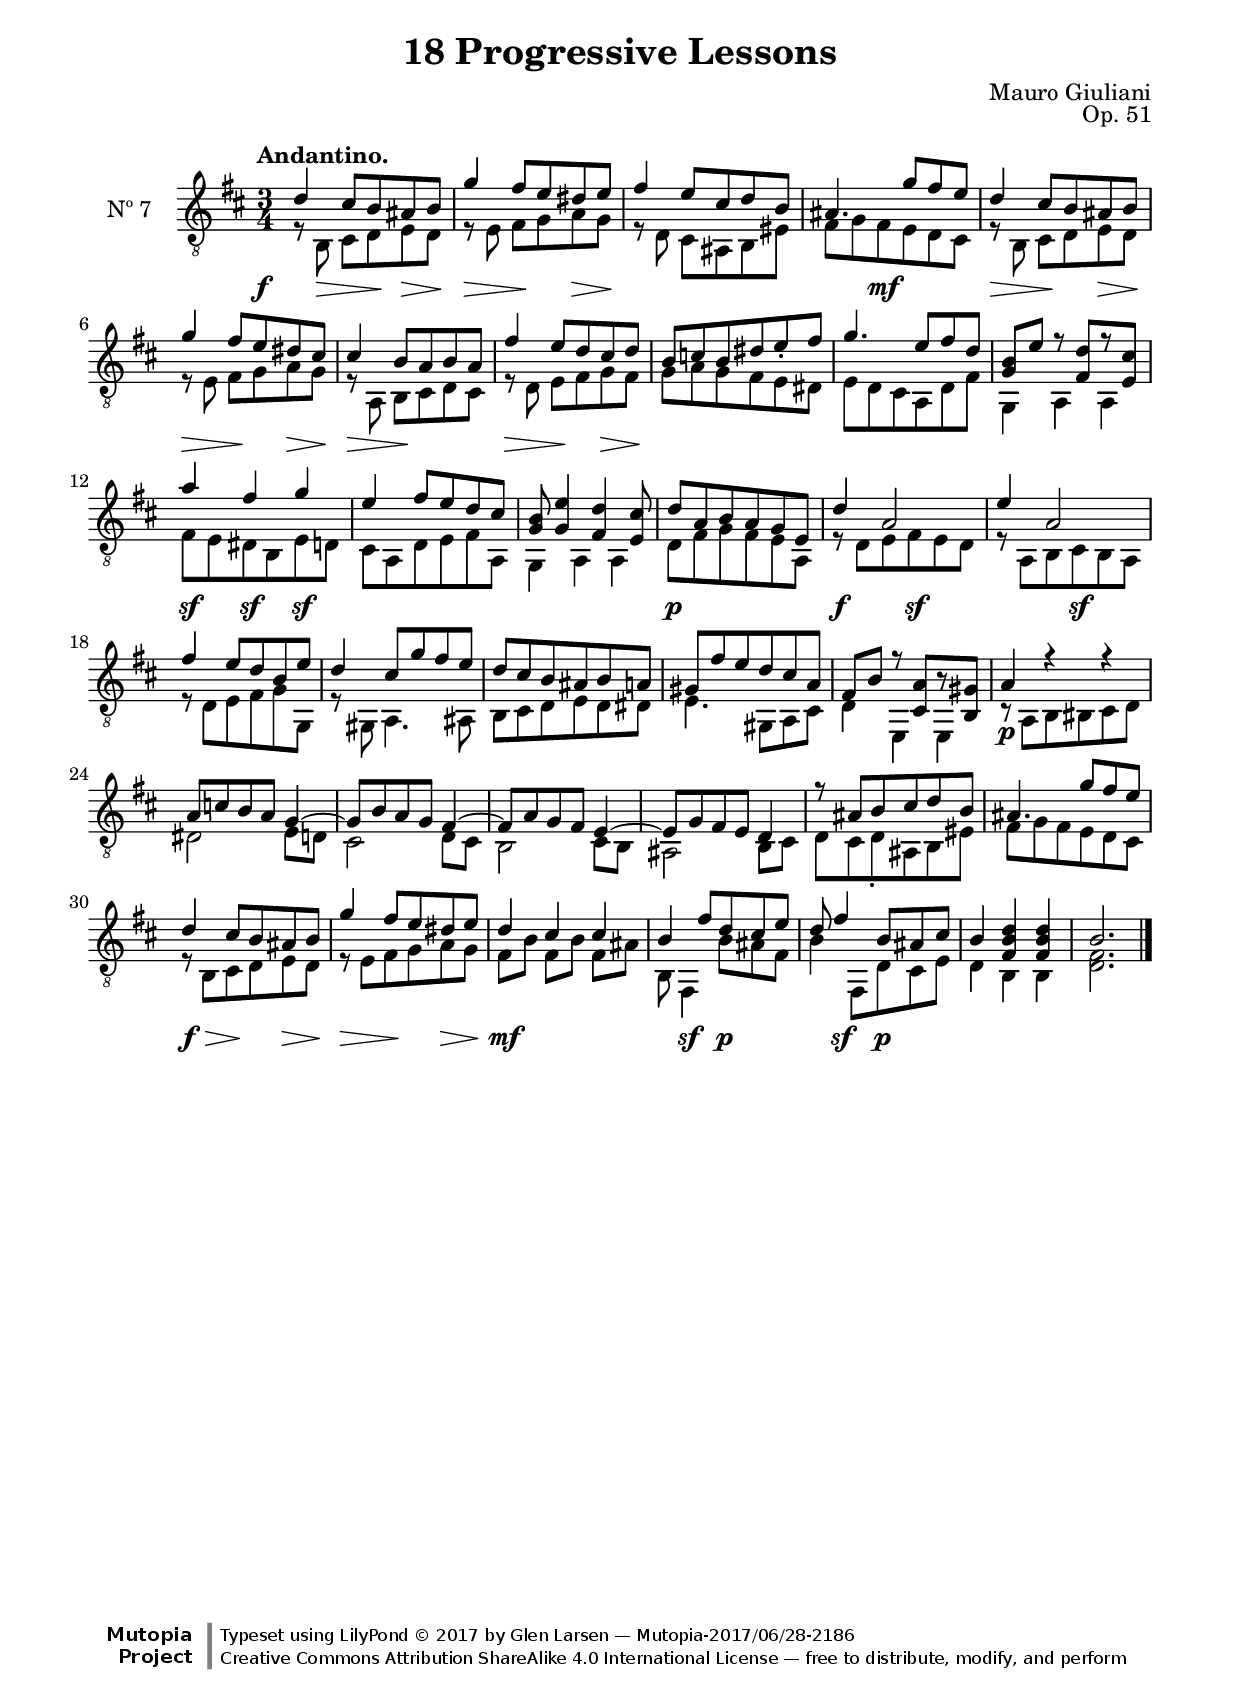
\version "2.19.51"

\header {
  title = "18 Progressive Lessons"
  composer = "Mauro Giuliani"
  opus = "Op. 51"
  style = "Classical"
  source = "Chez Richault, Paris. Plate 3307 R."
  date = "c.1827"
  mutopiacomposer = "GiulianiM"
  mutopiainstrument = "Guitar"
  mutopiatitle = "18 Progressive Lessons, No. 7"
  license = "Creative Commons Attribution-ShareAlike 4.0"
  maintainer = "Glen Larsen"
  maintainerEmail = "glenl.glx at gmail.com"

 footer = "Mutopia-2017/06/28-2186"
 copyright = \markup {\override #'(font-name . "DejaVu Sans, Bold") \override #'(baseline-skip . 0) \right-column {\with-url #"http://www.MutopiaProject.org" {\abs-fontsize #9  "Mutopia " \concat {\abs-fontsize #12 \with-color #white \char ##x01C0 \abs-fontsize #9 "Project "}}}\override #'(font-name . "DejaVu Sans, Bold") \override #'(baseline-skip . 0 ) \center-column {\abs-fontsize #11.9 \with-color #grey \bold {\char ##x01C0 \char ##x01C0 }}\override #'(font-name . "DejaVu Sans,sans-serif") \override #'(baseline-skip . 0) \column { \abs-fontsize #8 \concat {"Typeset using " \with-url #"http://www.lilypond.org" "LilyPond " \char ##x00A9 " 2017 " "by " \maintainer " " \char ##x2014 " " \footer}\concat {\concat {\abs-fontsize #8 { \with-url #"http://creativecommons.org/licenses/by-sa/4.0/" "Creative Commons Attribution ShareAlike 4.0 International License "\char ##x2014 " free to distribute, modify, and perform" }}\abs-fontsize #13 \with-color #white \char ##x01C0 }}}
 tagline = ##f
}

\paper {
  line-width = 18.0\cm
  top-margin = 4\mm
  top-markup-spacing.basic-distance = #6
  markup-system-spacing.basic-distance = #10
  top-system-spacing.basic-distance = #12
  last-bottom-spacing.padding = #2
}

% mbreak = { \break }
mbreak = {} % {\break}

dynamics = {
  \once\override DynamicText.X-offset=#-3.8
  s8\f s8\> s8 s8\! s8\> s8\! |
  s4\> s8\! s8 s8\> s8\! |
  s2. | s4 s8\mf s8 s4 |

  s4\> s8\! s8 s8\> s8\! |
  s4\> s8\! s8 s8\> s8\! |
  s4\> s8\! s4. |
  s4\> s8\! s8 s8\> s8\! |
  s2. |

  s2.*2 | s4\sf s4\sf s4\sf | s2.*2 |

  s4\p s2 | s4\f s8 s8\sf s4 | s4 s8 s8\sf s4 | s2.*2 |

  s2.*3 | s4\p s2 | s2.*2 |

  s2.*4 | s8\f\> s8 s8\! s8 s8\> s8\! |

  s4\> s8\! s8 s8\> s8\! |
  s4\mf s4 s4 |
  s8 s4\sf s8\p s4 |
  s8 s4\sf s8\p s4 |
  s2.*2
}

sevenT = \fixed c' {
  \voiceOne
  \set fingeringOrientations = #'(up)
  \override Fingering.add-stem-support = ##t
  \override DynamicTextSpanner.style = #'none

  d4 cis8 b, ais, b, |
  g4 fis8 e dis e |
  fis4 e8 cis d b, |
  ais,4. g8 fis e |

  \mbreak
  d4 cis8 b, ais, b, |
  g4 fis8 e dis cis |
  cis4 b,8 a, b, a, |
  fis4 e8 d cis d |
  b,8 c b, dis e_. fis |

  \mbreak
  g4. e8 fis d |
  <g, b,>8 e r <fis, d>8[ r <e, cis>8] |
  a4 fis g |
  e4 fis8 e d cis |
  <g, b,>8 <g, e>4 <fis, d> <e, cis>8 |

  \mbreak
  d8 a, b, a, g, e, |
  d4 a,2 |
  e4 a,2 |
  fis4 e8 d b, e |
  d4 cis8 g fis e |

  \mbreak
  d8 cis b, ais, b, a, |
  gis,8 fis e d cis a, |
  fis,8 b, r <cis, a,>8[ r <b,, gis,>8] |
  a,4 r r |
  a,8 c b, a, g,4~ |
  g,8 b, a, g, fis,4~ |

  \mbreak
  fis,8 a, g, fis, e,4~ |
  e,8 g, fis, e, d,4 |
  r8 ais, b, cis d b, |
  ais,4. g8 fis e |
  d4 cis8 b, ais, b, |

  \mbreak
  g4 fis8 e dis e |
  d4 cis cis |
  b,4 fis8 d cis e |
  d8 fis4 b,8 ais,8 cis |
  b,4 <fis, b, d> q |
  b,2.

  \bar "|."
}


sevenB = \fixed c {
  \voiceTwo

  r8 b,8\noBeam cis d e d |
  r8 e\noBeam fis g a g |
  r8 d\noBeam cis ais, b, eis |
  fis8 g fis e d cis |

  r8 b,\noBeam cis d e d |
  r8 e\noBeam fis g a g |
  r8 a,8\noBeam b, cis d cis |
  r8 d8\noBeam e fis g fis |
  g8 a g fis e dis |

  e8 d cis a, d fis |
  g,4 a, a, |
  fis8 e dis b, e d |
  cis8 a, d e fis a, |
  g,4 a, a, |

  d8 fis g fis e a, |
  r8 d e fis e d |
  r8 a, b, cis b, a, |
  r8 d e fis g g, |
  r8 gis, a,4. ais,8 |

  b,8 cis d e d dis |
  e4. gis,8 a, cis |
  d4 e, e, |
  r8 a, b, bis, cis d |
  dis2 e8 d |
  cis2 d8 cis |

  b,2 cis8 b, |
  ais,2 b,8 cis |
  d8 cis d_. ais, b, eis |
  fis8 g fis e d cis |
  r8 b, cis d e d |

  r8 e fis g a g |
  fis8 b fis[ b] fis ais |
  b,8 fis,4 b8 ais fis |
  b4 fis,8 d cis e |
  d4 b, b, |
  <d fis>2.
}


seven = {
  <<
    \clef "treble_8"
    \time 3/4 \key d \major
    \tempo "Andantino."
    \new Voice = "Etude 7 treble" \sevenT
    \new Voice = "Etude 7 bass" \sevenB
    \new Dynamics \dynamics
  >>
}

seven_tabs = \new TabStaff {
  <<
    \clef "moderntab"
    \time 3/4 \key d \major
    \new TabVoice = "Etude 7 treble" \sevenT
    \new TabVoice = "Etude 7 bass" \sevenB
  >>
}

\score {
  <<
    \new Staff = "midi-guitar" \with {
      midiInstrument = #"acoustic guitar (nylon)"
      instrumentName = #"Nº 7"
      \mergeDifferentlyDottedOn
      \mergeDifferentlyHeadedOn
    } <<
      \seven
    >>
    % \seven_tabs
  >>
  \layout {}
  \midi {
    \context { \TabStaff \remove "Staff_performer" }
    \tempo 4 = 100
  }
}
